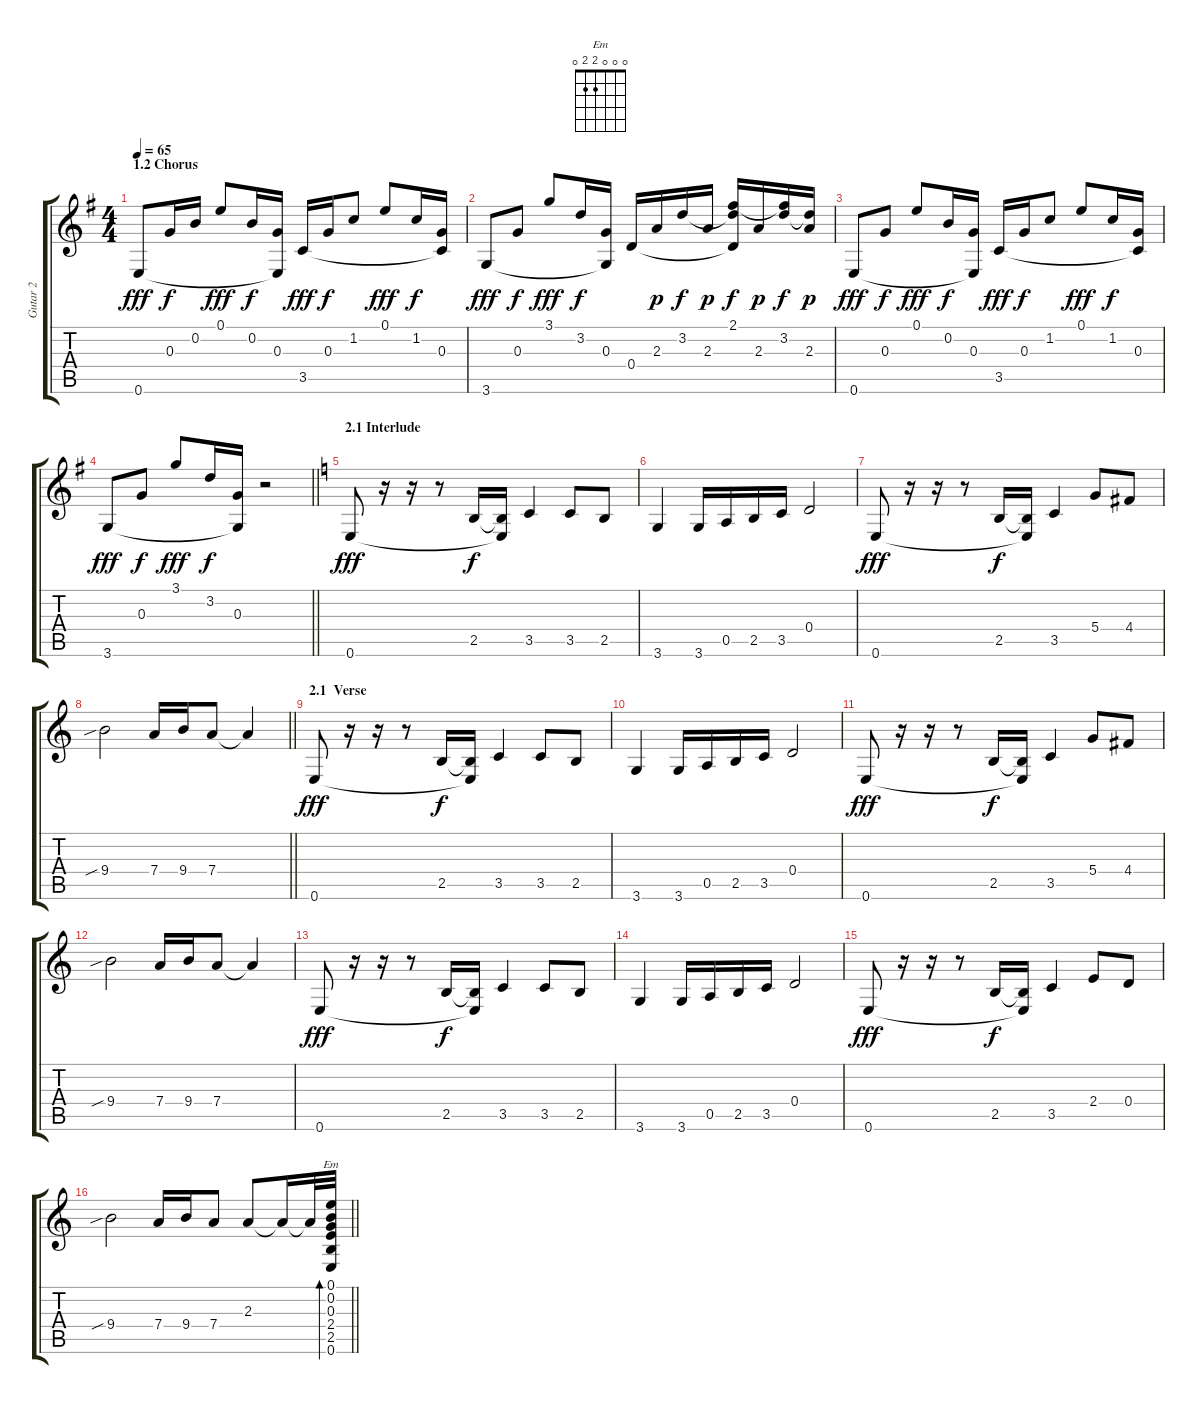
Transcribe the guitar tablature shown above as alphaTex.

\track ("Gutar 2" "Gutar 2") {instrument acousticguitarsteel}
\staff {score tabs}
\tuning (E4 B3 G3 D3 A2 E2) {hide}
\chord ("Em" 0 0 0 2 2 0)
\ts (4 4)
\section ("" "1.2 Chorus")
\tempo 65
\clef g2
\ks eminor
0.6.8{dy fff} 0.3.16{dy f} 0.2.16 0.1.8{dy fff} 0.2.16{dy f} (0.3 0.6{t}).16 3.5.16{dy fff} 0.3.16{dy f} 1.2.8 0.1.8{dy fff} 1.2.16{dy f} (0.3 3.5{t}).16 |
3.6.8{dy fff} 0.3.8{dy f} 3.1.8{dy fff} 3.2.16{dy f} (0.3 3.6{t}).16 0.4.16 2.3.16{dy p} 3.2.16{dy f} 2.3.16{dy p} (2.1 3.2{t} 0.4{t}).16{dy f} 2.3.16{dy p} (2.1{t} 3.2).16{dy f} (3.2{t} 2.3).16{dy p} |
0.6.8{dy fff} 0.3.8{dy f} 0.1.8{dy fff} 0.2.16{dy f} (0.3 0.6{t}).16 3.5.16{dy fff} 0.3.16{dy f} 1.2.8 0.1.8{dy fff} 1.2.16{dy f} (0.3 3.5{t}).16 |
\barLineRight lightlight
3.6.8{dy fff} 0.3.8{dy f} 3.1.8{dy fff} 3.2.16{dy f} (0.3 3.6{t}).16 r.2 |
\section ("" "2.1 Interlude")
\ks c
0.6.8{dy fff} r.16 r.16 r.8 2.5.16{dy f} (2.5{t} 0.6{t}).16 3.5.4 3.5.8 2.5.8 |
3.6.4 3.6.16 0.5.16 2.5.16 3.5.16 0.4.2 |
0.6.8{dy fff} r.16 r.16 r.8 2.5.16{dy f} (2.5{t} 0.6{t}).16 3.5.4 5.4.8 4.4.8 |
\barLineRight lightlight
9.4{sib}.2 7.4.16 9.4.16 7.4.8 7.4{t}.4 |
\section ("" "2.1  Verse")
0.6.8{dy fff} r.16 r.16 r.8 2.5.16{dy f} (2.5{t} 0.6{t}).16 3.5.4 3.5.8 2.5.8 |
3.6.4 3.6.16 0.5.16 2.5.16 3.5.16 0.4.2 |
0.6.8{dy fff} r.16 r.16 r.8 2.5.16{dy f} (2.5{t} 0.6{t}).16 3.5.4 5.4.8 4.4.8 |
9.4{sib}.2 7.4.16 9.4.16 7.4.8 7.4{t}.4 |
0.6.8{dy fff} r.16 r.16 r.8 2.5.16{dy f} (2.5{t} 0.6{t}).16 3.5.4 3.5.8 2.5.8 |
3.6.4 3.6.16 0.5.16 2.5.16 3.5.16 0.4.2 |
0.6.8{dy fff} r.16 r.16 r.8 2.5.16{dy f} (2.5{t} 0.6{t}).16 3.5.4 2.4.8 0.4.8 |
\barLineRight lightlight
9.4{sib}.2 7.4.16 9.4.16 7.4.8 2.3.8 2.3{t}.16 2.3{t}.32 (0.1 0.2 0.3 2.4 2.5 0.6).32{bd 120 ch "Em"}
